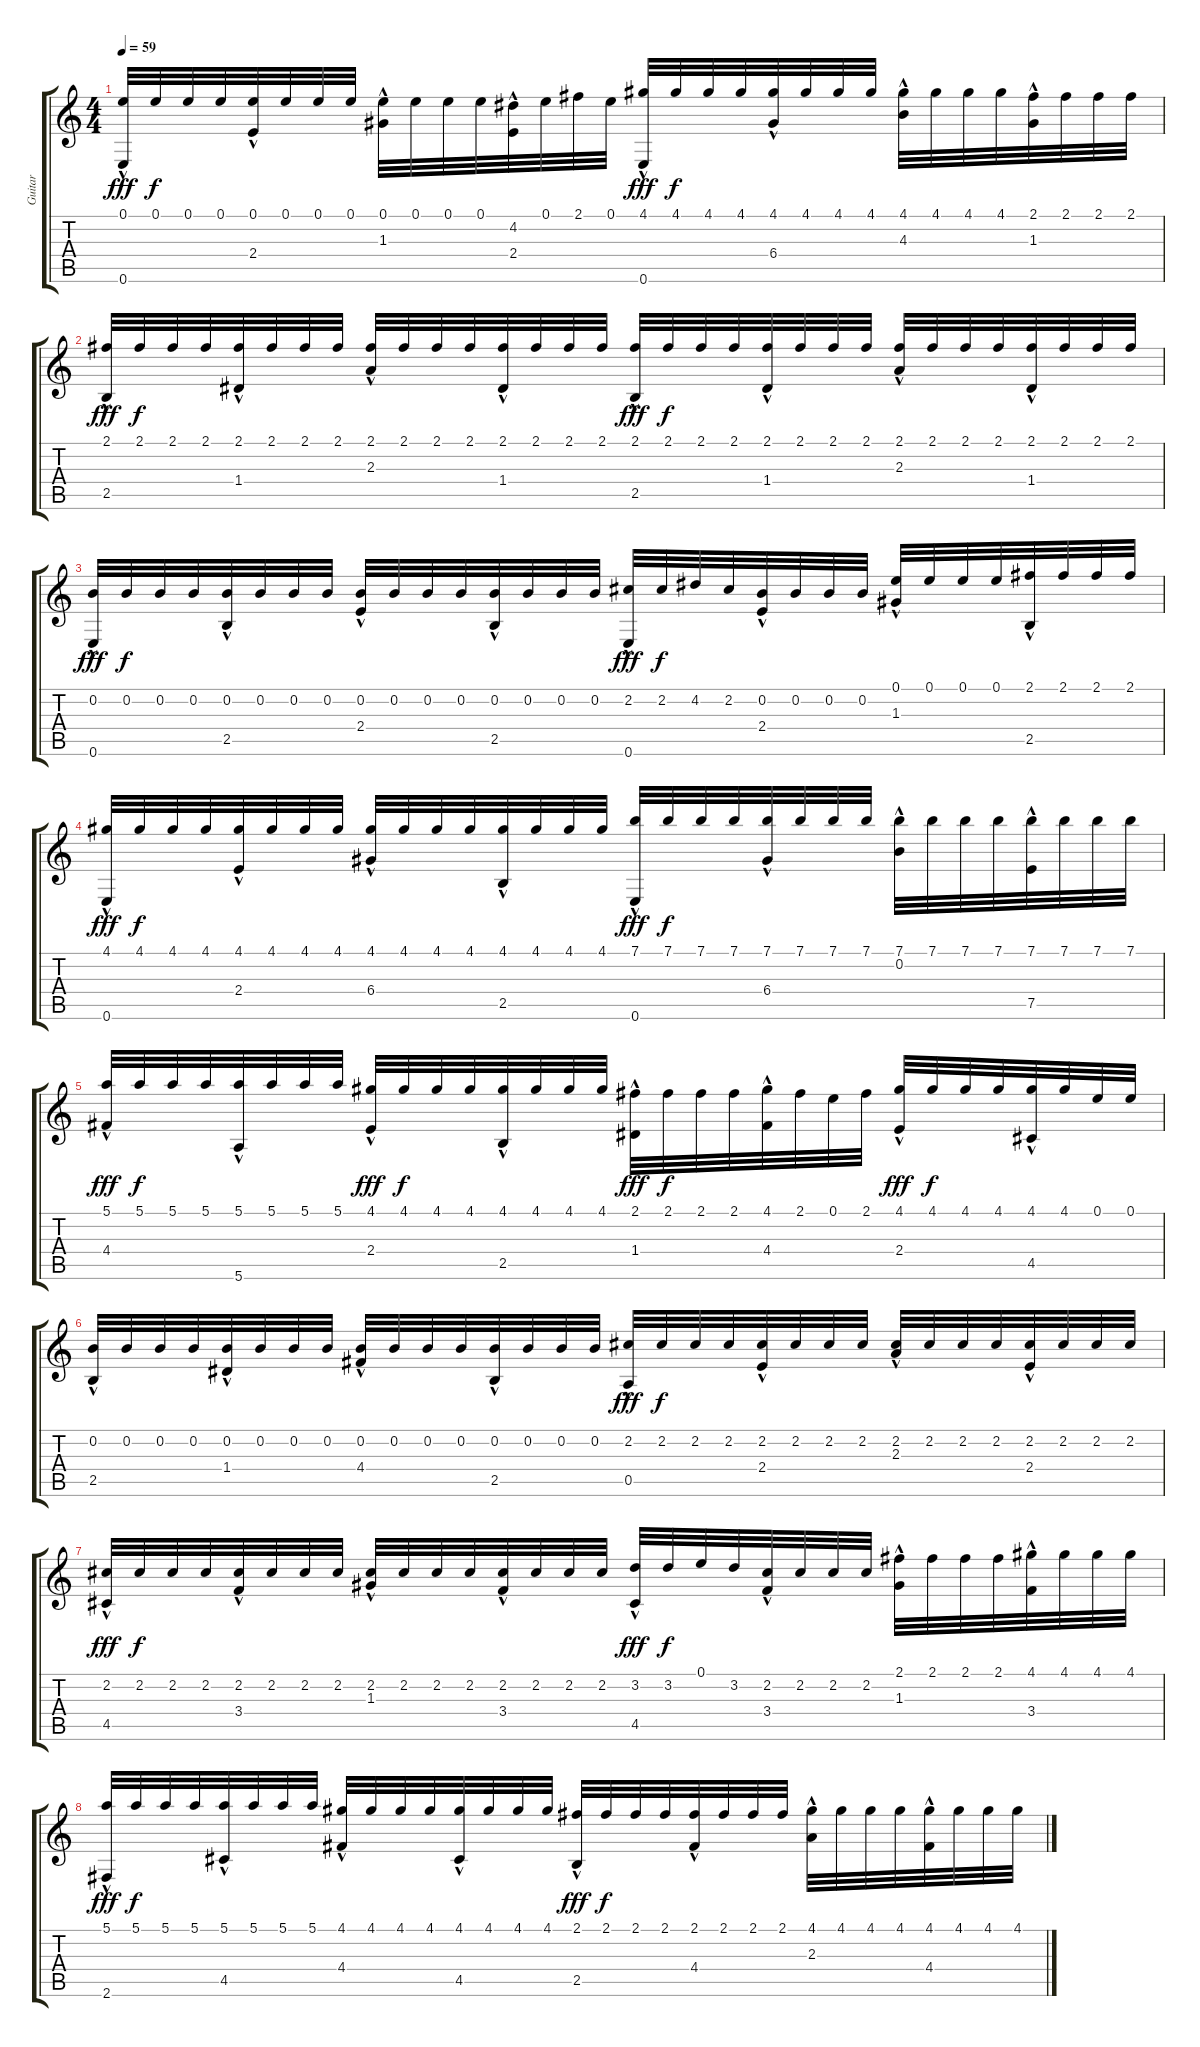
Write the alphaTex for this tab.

\track ("Guitar" "Guitar") {instrument acousticguitarnylon}
\staff {score tabs}
\tuning (E4 B3 G3 D3 A2 E2) {hide}
\ts (4 4)
\tempo 59
\clef g2
\ks c
(0.1 0.6{hac}).32{dy fff} 0.1.32{dy f} 0.1.32 0.1.32 (0.1 2.4{hac}).32 0.1.32 0.1.32 0.1.32 (0.1 1.3{hac}).32 0.1.32 0.1.32 0.1.32 (4.2 2.4{hac}).32 0.1.32 2.1.32 0.1.32 (4.1 0.6{hac}).32{dy fff} 4.1.32{dy f} 4.1.32 4.1.32 (4.1 6.4{hac}).32 4.1.32 4.1.32 4.1.32 (4.1 4.3{hac}).32 4.1.32 4.1.32 4.1.32 (2.1 1.3{hac}).32 2.1.32 2.1.32 2.1.32 |
(2.1 2.5{hac}).32{dy fff} 2.1.32{dy f} 2.1.32 2.1.32 (2.1 1.4{hac}).32 2.1.32 2.1.32 2.1.32 (2.1 2.3{hac}).32 2.1.32 2.1.32 2.1.32 (2.1 1.4{hac}).32 2.1.32 2.1.32 2.1.32 (2.1 2.5{hac}).32{dy fff} 2.1.32{dy f} 2.1.32 2.1.32 (2.1 1.4{hac}).32 2.1.32 2.1.32 2.1.32 (2.1 2.3{hac}).32 2.1.32 2.1.32 2.1.32 (2.1 1.4{hac}).32 2.1.32 2.1.32 2.1.32 |
(0.2 0.6{hac}).32{dy fff} 0.2.32{dy f} 0.2.32 0.2.32 (0.2 2.5{hac}).32 0.2.32 0.2.32 0.2.32 (0.2 2.4{hac}).32 0.2.32 0.2.32 0.2.32 (0.2 2.5{hac}).32 0.2.32 0.2.32 0.2.32 (2.2 0.6{hac}).32{dy fff} 2.2.32{dy f} 4.2.32 2.2.32 (0.2 2.4{hac}).32 0.2.32 0.2.32 0.2.32 (0.1 1.3{hac}).32 0.1.32 0.1.32 0.1.32 (2.1 2.5{hac}).32 2.1.32 2.1.32 2.1.32 |
(4.1 0.6{hac}).32{dy fff} 4.1.32{dy f} 4.1.32 4.1.32 (4.1 2.4{hac}).32 4.1.32 4.1.32 4.1.32 (4.1 6.4{hac}).32 4.1.32 4.1.32 4.1.32 (4.1 2.5{hac}).32 4.1.32 4.1.32 4.1.32 (7.1 0.6{hac}).32{dy fff} 7.1.32{dy f} 7.1.32 7.1.32 (7.1 6.4{hac}).32 7.1.32 7.1.32 7.1.32 (7.1 0.2{hac}).32 7.1.32 7.1.32 7.1.32 (7.1 7.5{hac}).32 7.1.32 7.1.32 7.1.32 |
(5.1 4.4{hac}).32{dy fff} 5.1.32{dy f} 5.1.32 5.1.32 (5.1 5.6{hac}).32 5.1.32 5.1.32 5.1.32 (4.1 2.4{hac}).32{dy fff} 4.1.32{dy f} 4.1.32 4.1.32 (4.1 2.5{hac}).32 4.1.32 4.1.32 4.1.32 (2.1 1.4{hac}).32{dy fff} 2.1.32{dy f} 2.1.32 2.1.32 (4.1 4.4{hac}).32 2.1.32 0.1.32 2.1.32 (4.1 2.4{hac}).32{dy fff} 4.1.32{dy f} 4.1.32 4.1.32 (4.1 4.5{hac}).32 4.1.32 0.1.32 0.1.32 |
(0.2 2.5{hac}).32 0.2.32 0.2.32 0.2.32 (0.2 1.4{hac}).32 0.2.32 0.2.32 0.2.32 (0.2 4.4{hac}).32 0.2.32 0.2.32 0.2.32 (0.2 2.5{hac}).32 0.2.32 0.2.32 0.2.32 (2.2 0.5{hac}).32{dy fff} 2.2.32{dy f} 2.2.32 2.2.32 (2.2 2.4{hac}).32 2.2.32 2.2.32 2.2.32 (2.2 2.3{hac}).32 2.2.32 2.2.32 2.2.32 (2.2 2.4{hac}).32 2.2.32 2.2.32 2.2.32 |
(2.2 4.5{hac}).32{dy fff} 2.2.32{dy f} 2.2.32 2.2.32 (2.2 3.4{hac}).32 2.2.32 2.2.32 2.2.32 (2.2 1.3{hac}).32 2.2.32 2.2.32 2.2.32 (2.2 3.4{hac}).32 2.2.32 2.2.32 2.2.32 (3.2 4.5{hac}).32{dy fff} 3.2.32{dy f} 0.1.32 3.2.32 (2.2 3.4{hac}).32 2.2.32 2.2.32 2.2.32 (2.1 1.3{hac}).32 2.1.32 2.1.32 2.1.32 (4.1 3.4{hac}).32 4.1.32 4.1.32 4.1.32 |
(5.1 2.6{hac}).32{dy fff} 5.1.32{dy f} 5.1.32 5.1.32 (5.1 4.5{hac}).32 5.1.32 5.1.32 5.1.32 (4.1 4.4{hac}).32 4.1.32 4.1.32 4.1.32 (4.1 4.5{hac}).32 4.1.32 4.1.32 4.1.32 (2.1 2.5{hac}).32{dy fff} 2.1.32{dy f} 2.1.32 2.1.32 (2.1 4.4{hac}).32 2.1.32 2.1.32 2.1.32 (4.1 2.3{hac}).32 4.1.32 4.1.32 4.1.32 (4.1 4.4{hac}).32 4.1.32 4.1.32 4.1.32
